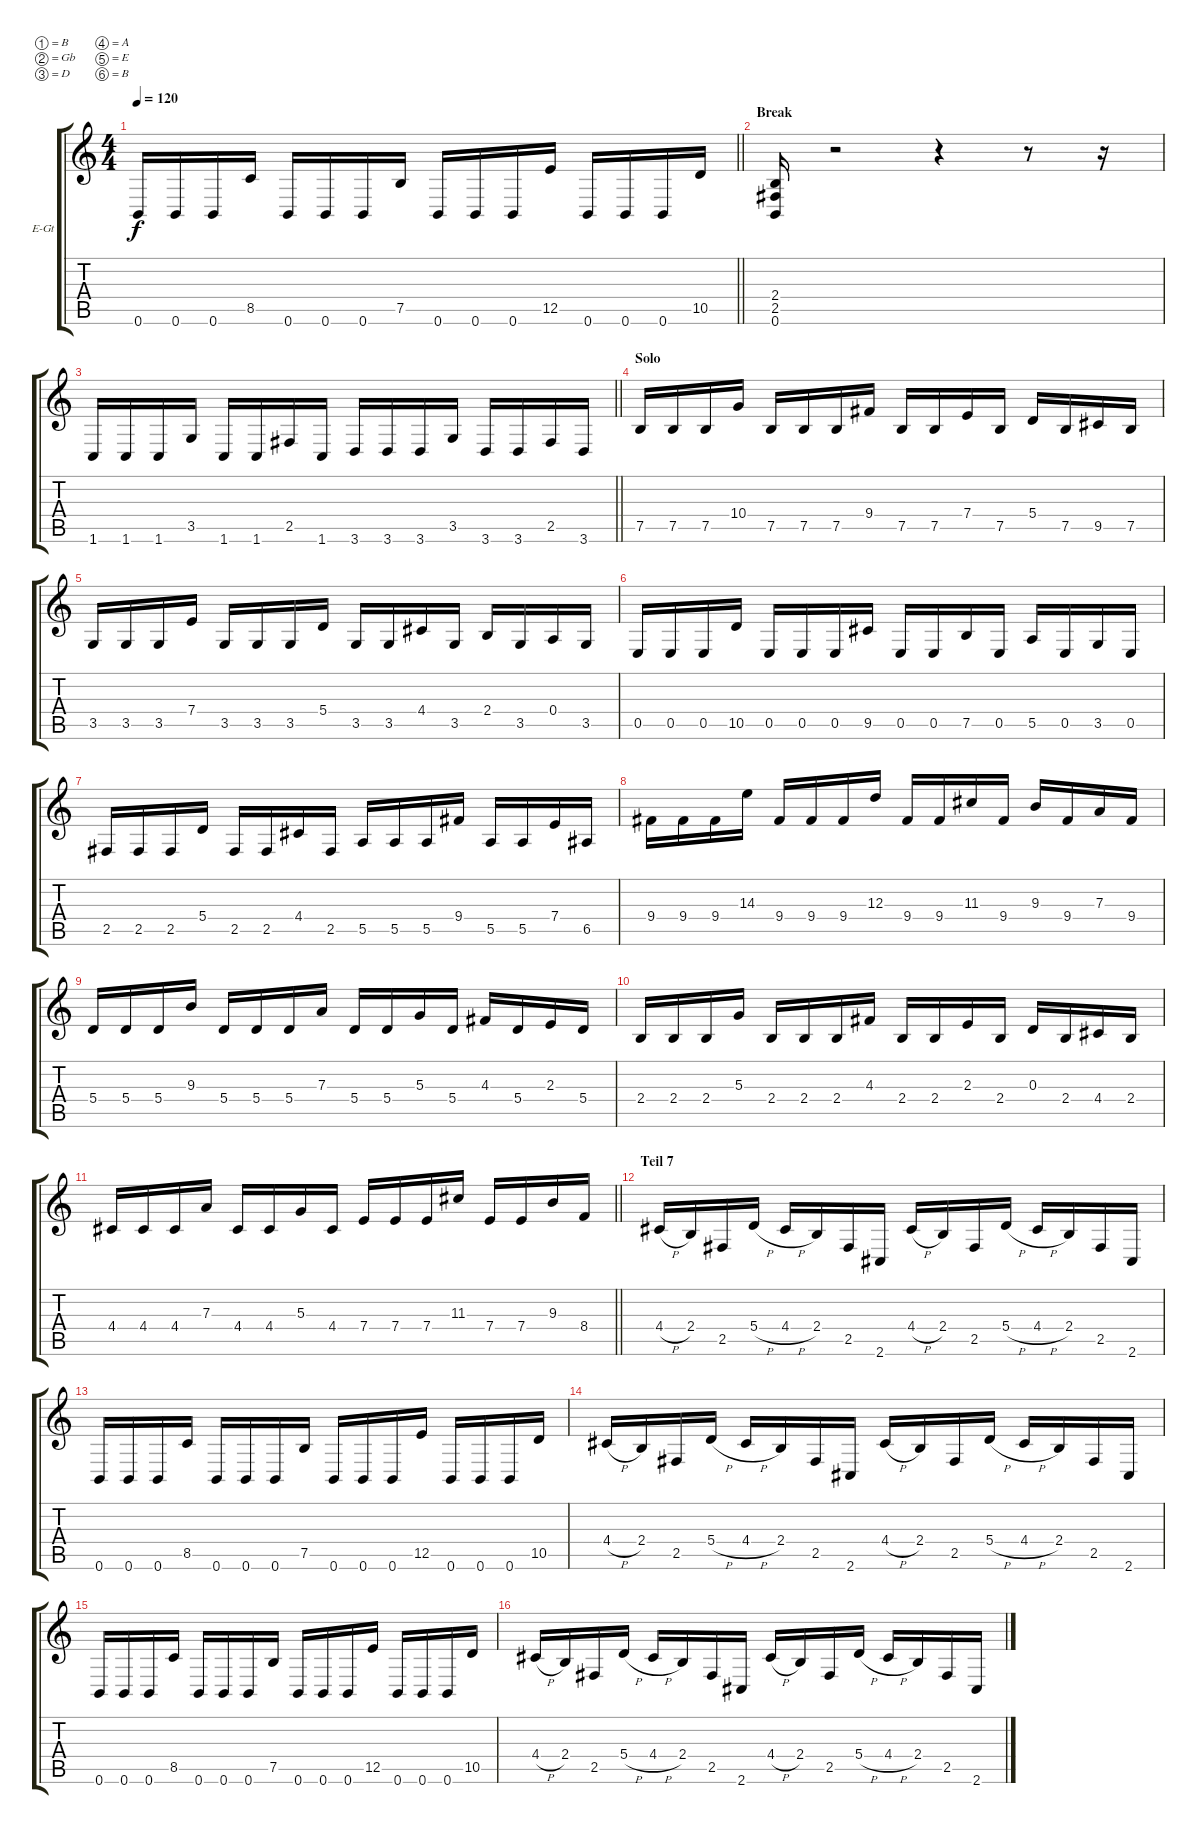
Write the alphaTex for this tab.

\bracketExtendMode groupsimilarinstruments
\firstSystemTrackNameOrientation horizontal
\otherSystemsTrackNameOrientation horizontal
\track ("RG Right" "E-Gt") {instrument distortionguitar}
\staff {score tabs}
\tuning (B3 Gb3 D3 A2 E2 B1)
\ts (4 4)
\tempo 120
\clef g2
\barLineRight lightlight
\ks c
0.6.16{dy f} 0.6.16 0.6.16 8.5.16 0.6.16 0.6.16 0.6.16 7.5.16 0.6.16 0.6.16 0.6.16 12.5.16 0.6.16 0.6.16 0.6.16 10.5.16 |
\section ("" "Break")
(2.4 2.5 0.6).16 r.2 r.4 r.8 r.16 |
\barLineRight lightlight
1.6.16 1.6.16 1.6.16 3.5.16 1.6.16 1.6.16 2.5.16 1.6.16 3.6.16 3.6.16 3.6.16 3.5.16 3.6.16 3.6.16 2.5.16 3.6.16 |
\section ("" "Solo")
7.5.16 7.5.16 7.5.16 10.4.16 7.5.16 7.5.16 7.5.16 9.4.16 7.5.16 7.5.16 7.4.16 7.5.16 5.4.16 7.5.16 9.5.16 7.5.16 |
3.5.16 3.5.16 3.5.16 7.4.16 3.5.16 3.5.16 3.5.16 5.4.16 3.5.16 3.5.16 4.4.16 3.5.16 2.4.16 3.5.16 0.4.16 3.5.16 |
0.5.16 0.5.16 0.5.16 10.5.16 0.5.16 0.5.16 0.5.16 9.5.16 0.5.16 0.5.16 7.5.16 0.5.16 5.5.16 0.5.16 3.5.16 0.5.16 |
2.5.16 2.5.16 2.5.16 5.4.16 2.5.16 2.5.16 4.4.16 2.5.16 5.5.16 5.5.16 5.5.16 9.4.16 5.5.16 5.5.16 7.4.16 6.5.16 |
9.4.16 9.4.16 9.4.16 14.3.16 9.4.16 9.4.16 9.4.16 12.3.16 9.4.16 9.4.16 11.3.16 9.4.16 9.3.16 9.4.16 7.3.16 9.4.16 |
5.4.16 5.4.16 5.4.16 9.3.16 5.4.16 5.4.16 5.4.16 7.3.16 5.4.16 5.4.16 5.3.16 5.4.16 4.3.16 5.4.16 2.3.16 5.4.16 |
2.4.16 2.4.16 2.4.16 5.3.16 2.4.16 2.4.16 2.4.16 4.3.16 2.4.16 2.4.16 2.3.16 2.4.16 0.3.16 2.4.16 4.4.16 2.4.16 |
\barLineRight lightlight
4.4.16 4.4.16 4.4.16 7.3.16 4.4.16 4.4.16 5.3.16 4.4.16 7.4.16 7.4.16 7.4.16 11.3.16 7.4.16 7.4.16 9.3.16 8.4.16 |
\section ("" "Teil 7")
4.4{h}.16 2.4.16 2.5.16 5.4{h}.16 4.4{h}.16 2.4.16 2.5.16 2.6.16 4.4{h}.16 2.4.16 2.5.16 5.4{h}.16 4.4{h}.16 2.4.16 2.5.16 2.6.16 |
0.6.16 0.6.16 0.6.16 8.5.16 0.6.16 0.6.16 0.6.16 7.5.16 0.6.16 0.6.16 0.6.16 12.5.16 0.6.16 0.6.16 0.6.16 10.5.16 |
4.4{h}.16 2.4.16 2.5.16 5.4{h}.16 4.4{h}.16 2.4.16 2.5.16 2.6.16 4.4{h}.16 2.4.16 2.5.16 5.4{h}.16 4.4{h}.16 2.4.16 2.5.16 2.6.16 |
0.6.16 0.6.16 0.6.16 8.5.16 0.6.16 0.6.16 0.6.16 7.5.16 0.6.16 0.6.16 0.6.16 12.5.16 0.6.16 0.6.16 0.6.16 10.5.16 |
4.4{h}.16 2.4.16 2.5.16 5.4{h}.16 4.4{h}.16 2.4.16 2.5.16 2.6.16 4.4{h}.16 2.4.16 2.5.16 5.4{h}.16 4.4{h}.16 2.4.16 2.5.16 2.6.16
